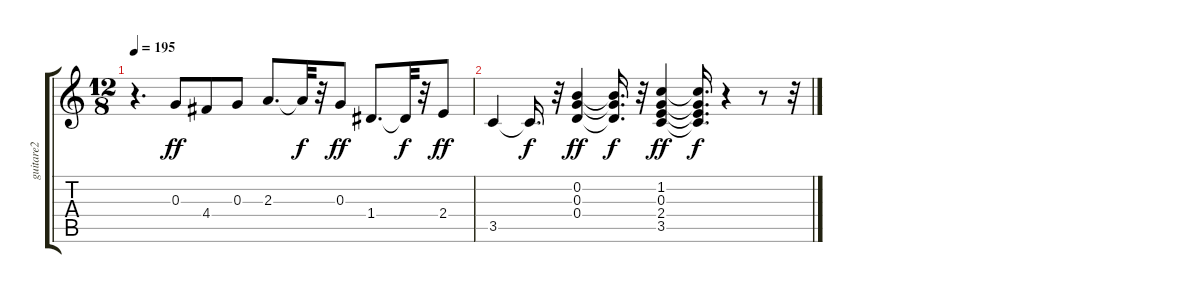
\track ("guitare2" "guitare2") {instrument acousticguitarnylon}
\staff {score tabs}
\tuning (E4 B3 G3 D3 A2 E2) {hide}
\ts (12 8)
\tempo 195
\clef g2
\ks c
r.4{d dy ff} 0.3.8{instrument acousticguitarnylon} 4.4.8 0.3.8 2.3.8{d} 2.3{t}.32{dy f} r.32 0.3.8{dy ff} 1.4.8{d} 1.4{t}.32{dy f} r.32 2.4.8{dy ff} |
3.5.4 3.5{t}.16{d dy f} r.32 (0.2 0.3 0.4).4{dy ff} (0.2{t} 0.3{t} 0.4{t}).16{d dy f} r.32 (1.2 0.3 2.4 3.5).4{dy ff} (1.2{t} 0.3{t} 2.4{t} 3.5{t}).16{d dy f} r.4 r.8 r.32
